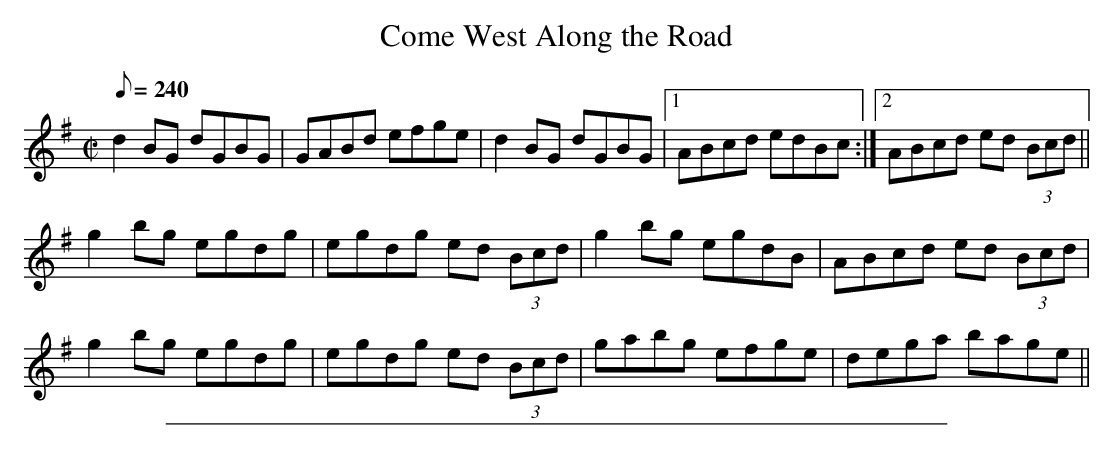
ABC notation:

X:1
T: Come West Along the Road
M:C|
L:1/8
Q:240
K:G
d2 BG dGBG | GABd efge | d2 BG dGBG |1 ABcd edBc :|2 ABcd ed (3Bcd ||
g2 bg egdg | egdg ed (3Bcd | g2 bg egdB | ABcd ed (3Bcd |
g2 bg egdg | egdg ed (3Bcd | gabg efge | dega bage ||
